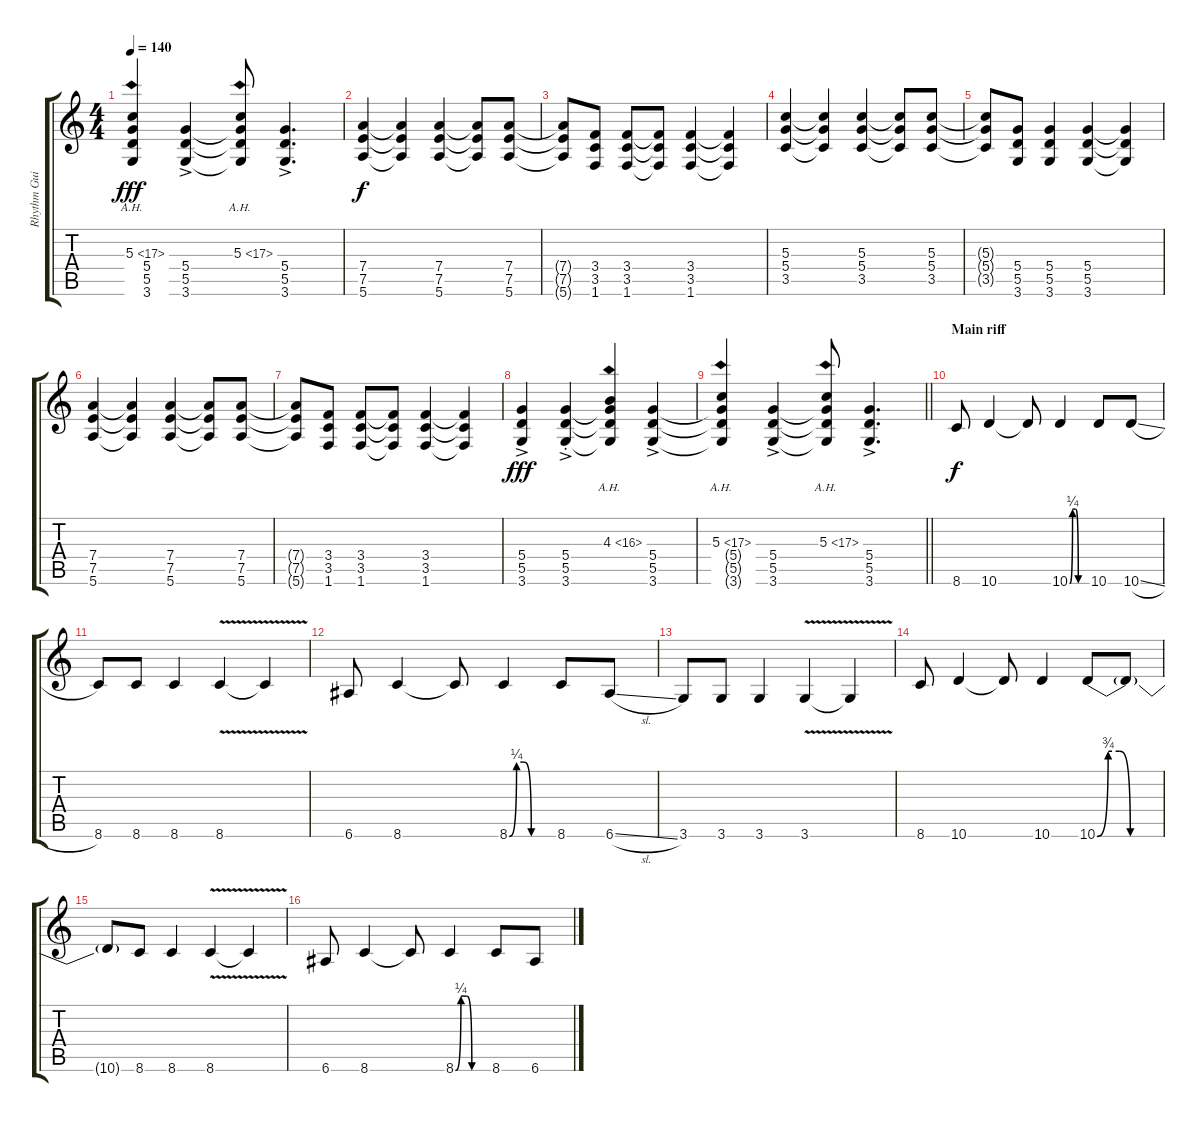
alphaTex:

\track ("Rhythm Guitar" "Rhythm Gui") {instrument distortionguitar}
\staff {score tabs}
\tuning (E4 B3 G3 D3 A2 E2) {hide}
\ts (4 4)
\tempo 140
\clef g2
\ks c
(5.3{ah 12} 5.4{t} 5.5{t} 3.6{t}).4{dy fff} (5.4{ac} 5.5{ac} 3.6{ac}).4 (5.3{ah 12} 5.4{t} 5.5{t} 3.6{t}).8 (5.4{ac} 5.5{ac} 3.6{ac}).4{d} |
(7.4 7.5 5.6).4{dy f} (7.4{t} 7.5{t} 5.6{t}).4 (7.4 7.5 5.6).4 (7.4{t} 7.5{t} 5.6{t}).8 (7.4 7.5 5.6).8 |
(7.4{t} 7.5{t} 5.6{t}).8 (3.4 3.5 1.6).8 (3.4 3.5 1.6).8 (3.4{t} 3.5{t} 1.6{t}).8 (3.4 3.5 1.6).4 (3.4{t} 3.5{t} 1.6{t}).4 |
(5.3 5.4 3.5).4 (5.3{t} 5.4{t} 3.5{t}).4 (5.3 5.4 3.5).4 (5.3{t} 5.4{t} 3.5{t}).8 (5.3 5.4 3.5).8 |
(5.3{t} 5.4{t} 3.5{t}).8 (5.4 5.5 3.6).8 (5.4 5.5 3.6).4 (5.4 5.5 3.6).4 (5.4{t} 5.5{t} 3.6{t}).4 |
(7.4 7.5 5.6).4 (7.4{t} 7.5{t} 5.6{t}).4 (7.4 7.5 5.6).4 (7.4{t} 7.5{t} 5.6{t}).8 (7.4 7.5 5.6).8 |
(7.4{t} 7.5{t} 5.6{t}).8 (3.4 3.5 1.6).8 (3.4 3.5 1.6).8 (3.4{t} 3.5{t} 1.6{t}).8 (3.4 3.5 1.6).4 (3.4{t} 3.5{t} 1.6{t}).4 |
(5.4{ac} 5.5{ac} 3.6{ac}).4{dy fff} (5.4{ac st} 5.5{ac st} 3.6{ac st}).4 (4.3{ah 12} 5.4{t} 5.5{t} 3.6{t}).4 (5.4{ac} 5.5{ac} 3.6{ac}).4 |
\barLineRight lightlight
(5.3{ah 12} 5.4{t} 5.5{t} 3.6{t}).4 (5.4{ac} 5.5{ac} 3.6{ac}).4 (5.3{ah 12} 5.4{t} 5.5{t} 3.6{t}).8 (5.4{ac} 5.5{ac} 3.6{ac}).4{d} |
\section ("" "Main riff")
8.6.8{dy f} 10.6.4 10.6{t}.8 10.6{be (custom 0 0 10 1 20 1 30 0 60 0)}.4 10.6.8 10.6{sl}.8 |
8.6.8 8.6.8 8.6.4 8.6{v}.4 8.6{t}.4 |
6.6.8 8.6.4 8.6{t}.8 8.6{be (custom 0 0 10 1 20 1 30 0 60 0)}.4 8.6.8 6.6{sl}.8 |
3.6.8 3.6.8 3.6.4 3.6{v}.4 3.6{t}.4 |
8.6.8 10.6.4 10.6{t}.8 10.6.4 10.6{be (custom 0 0 10 3 20 3 30 0 60 0)}.8 10.6{t}.8 |
10.6{t}.8 8.6.8 8.6.4 8.6{v}.4 8.6{t}.4 |
6.6.8 8.6.4 8.6{t}.8 8.6{be (custom 0 0 10 1 20 1 30 0 60 0)}.4 8.6.8 6.6{sl}.8
